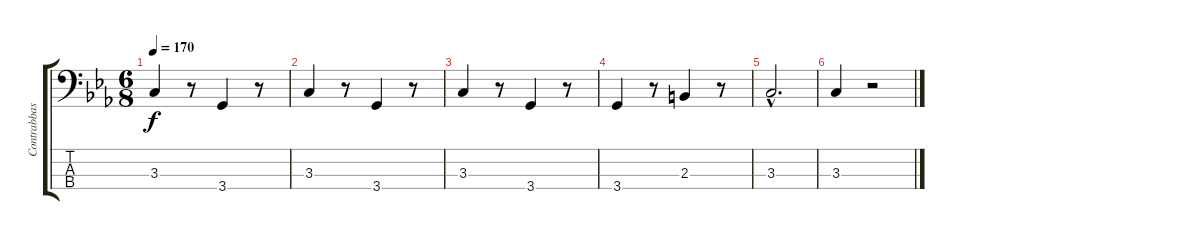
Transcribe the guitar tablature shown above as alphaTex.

\track ("Contrabbasso" "Contrabbas") {instrument acousticbass}
\staff {score tabs}
\tuning (G2 D2 A1 E1) {hide}
\ts (6 8)
\tempo 170
\clef f4
\ks eb
3.3.4{dy f} r.8 3.4.4 r.8 |
3.3.4 r.8 3.4.4 r.8 |
3.3.4 r.8 3.4.4 r.8 |
3.4.4 r.8 2.3.4 r.8 |
3.3{hac}.2{d} |
3.3.4 r.2
